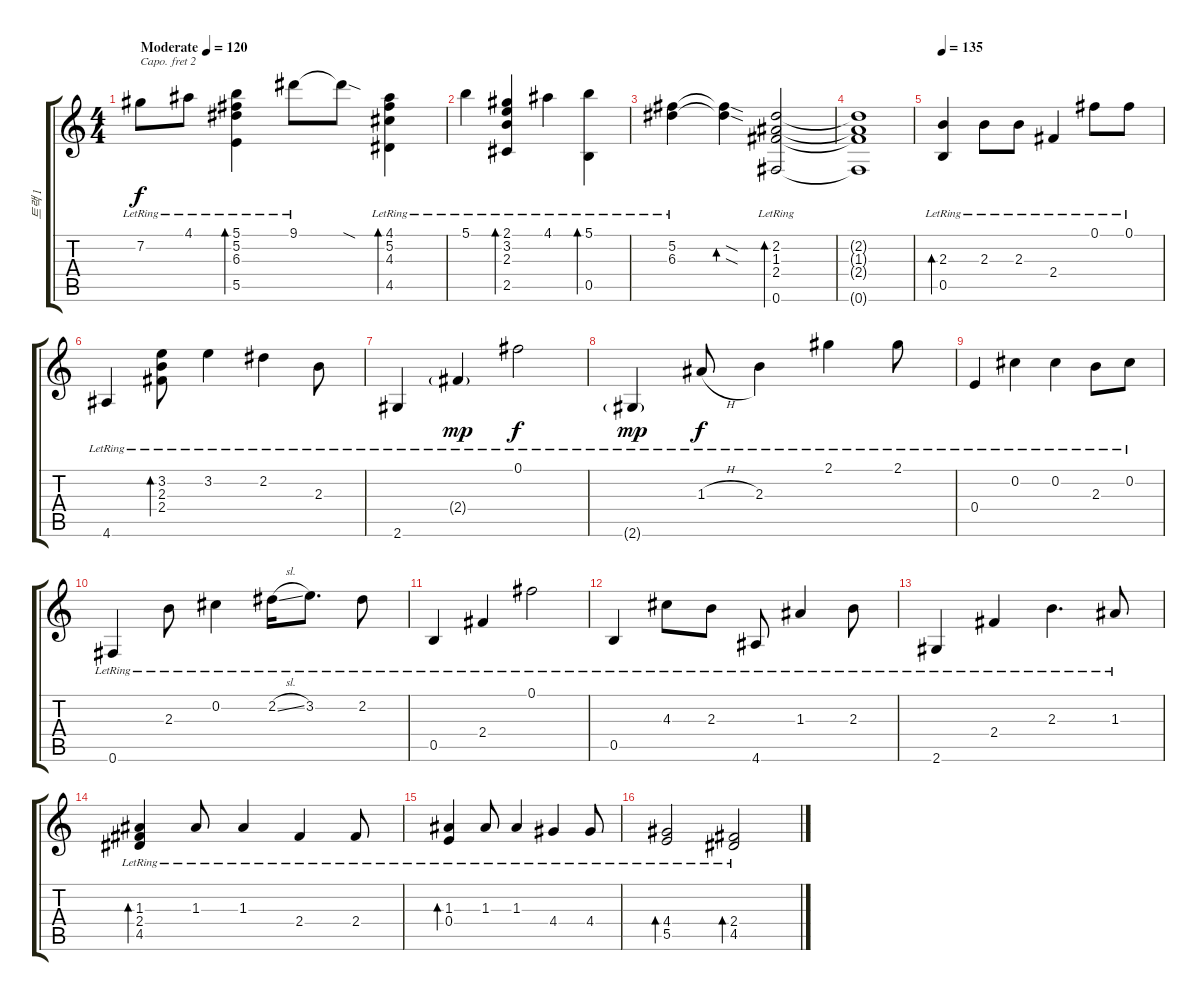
\track ("트랙 1" "트랙 1") {instrument acousticguitarsteel}
\staff {score tabs}
\capo 2
\tuning (E4 B3 G3 D3 A2 E2) {hide}
\ts (4 4)
\tempo (120 "Moderate")
\clef g2
\ks c
7.2{lr}.8{dy f instrument acousticguitarsteel} 4.1{lr}.8 (5.1{lr} 5.2{lr} 6.3{lr} 5.5{lr}).4{bd 240} 9.1{lr}.8 9.1{sod t}.8 (4.1{lr} 5.2{lr} 4.3{lr} 4.5{lr}).4{bd 240} |
5.1{lr}.4 (2.1{lr} 3.2{lr} 2.3{lr} 2.5{lr}).4{bd 240} 4.1{lr}.4 (5.1{lr} 0.5{lr}).4{bd 240} |
(5.2{lr} 6.3{lr}).4 (5.2{sod t} 6.3{sod t}).4{bd 240} (2.2{lr} 1.3{lr} 2.4{lr} 0.6{lr}).2{bd 480} |
(2.2{t} 1.3{t} 2.4{t} 0.6{t}).1 |
\tempo 135
(2.3{lr} 0.5{lr}).4{bd 480} 2.3{lr}.8 2.3{lr}.8 2.4{lr}.4 0.1{lr}.8 0.1{lr}.8 |
4.6{lr}.4 (3.2{lr} 2.3{lr} 2.4{lr}).8{bd 480} 3.2{lr}.4 2.2{lr}.4 2.3{lr}.8 |
2.6{lr}.4 2.4{g lr}.4{dy mp} 0.1{lr}.2{dy f} |
2.6{g lr}.4{dy mp} 1.3{h lr}.8{dy f} 2.3{lr}.4 2.1{lr}.4 2.1{lr}.8 |
0.4{lr}.4 0.2{lr}.4 0.2{lr}.4 2.3{lr}.8 0.2{lr}.8 |
0.6{lr}.4 2.3{lr}.8 0.2{lr}.4 2.2{sl lr}.16 3.2{lr}.8{d} 2.2{lr}.8 |
0.5{lr}.4 2.4{lr}.4 0.1{lr}.2 |
0.5{lr}.4 4.3{lr}.8 2.3{lr}.8 4.6{lr}.8 1.3{lr}.4 2.3{lr}.8 |
2.6{lr}.4 2.4{lr}.4 2.3{lr}.4{d} 1.3{lr}.8 |
(1.3{lr} 2.4{lr} 4.5{lr}).4{bd 60} 1.3{lr}.8 1.3{lr}.4 2.4{lr}.4 2.4{lr}.8 |
(1.3{lr} 0.4).4{bd 60} 1.3{lr}.8 1.3{lr}.4 4.4{lr}.4 4.4{lr}.8 |
(4.4{lr} 5.5{lr}).2{bd 120} (2.4{lr} 4.5{lr}).2{bd 480}
